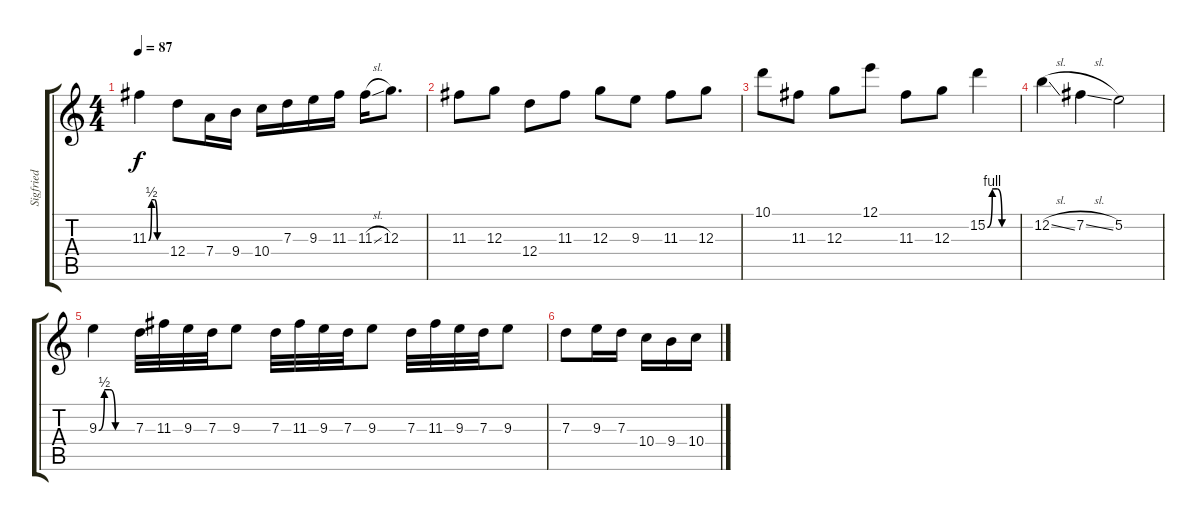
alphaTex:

\track ("Sigfried" "Sigfried") {instrument distortionguitar}
\staff {score tabs}
\tuning (E4 B3 G3 D3 A2 E2) {hide}
\ts (4 4)
\tempo 87
\clef g2
\ks c
11.3{be (custom 0 0 10 2 20 2 30 0 60 0)}.4{dy f} 12.4.8 7.4.16 9.4.16 10.4.16 7.3.16 9.3.16 11.3.16 11.3{sl}.16 12.3.8{d} |
11.3.8 12.3.8 12.4.8 11.3.8 12.3.8 9.3.8 11.3.8 12.3.8 |
10.1.8 11.3.8 12.3.8 12.1.8 11.3.8 12.3.8 15.2{be (custom 0 0 10 4 20 4 30 0 60 0)}.4 |
12.2{sl}.4 7.2{sl}.4 5.2.2 |
9.3{be (custom 0 0 10 2 20 2 30 0 60 0)}.4 7.3.32 11.3.32 9.3.32 7.3.32 9.3.8 7.3.32 11.3.32 9.3.32 7.3.32 9.3.8 7.3.32 11.3.32 9.3.32 7.3.32 9.3.8 |
7.3.8 9.3.16 7.3.16 10.4.16 9.4.16 10.4.16
